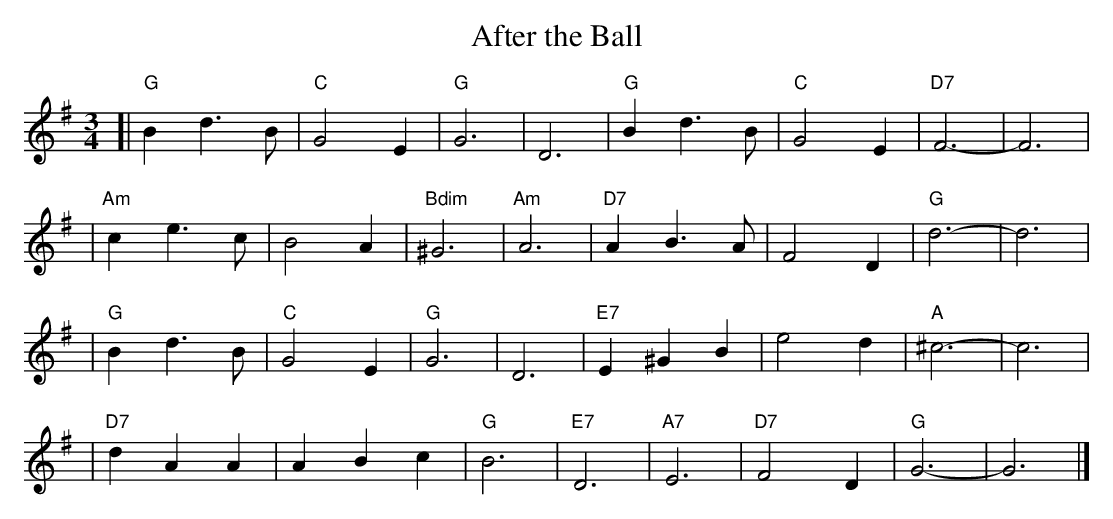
X:1
T: After the Ball
M: 3/4
L: 1/4
K: G
[| "G"Bd>B | "C"G2E | "G"G3 | D3 | "G"Bd>B | "C"G2E | "D7"F3- | F3 |
| "Am"ce>c | B2A | "Bdim"^G3 | "Am"A3 | "D7"AB>A | F2D | "G"d3- | d3 |
| "G"Bd>B | "C"G2E | "G"G3 | D3 | "E7"E^GB | e2d | "A"^c3- | c3 |
| "D7"dAA | ABc | "G"B3 | "E7"D3 | "A7"E3 | "D7"F2D | "G"G3- | G3 |]
